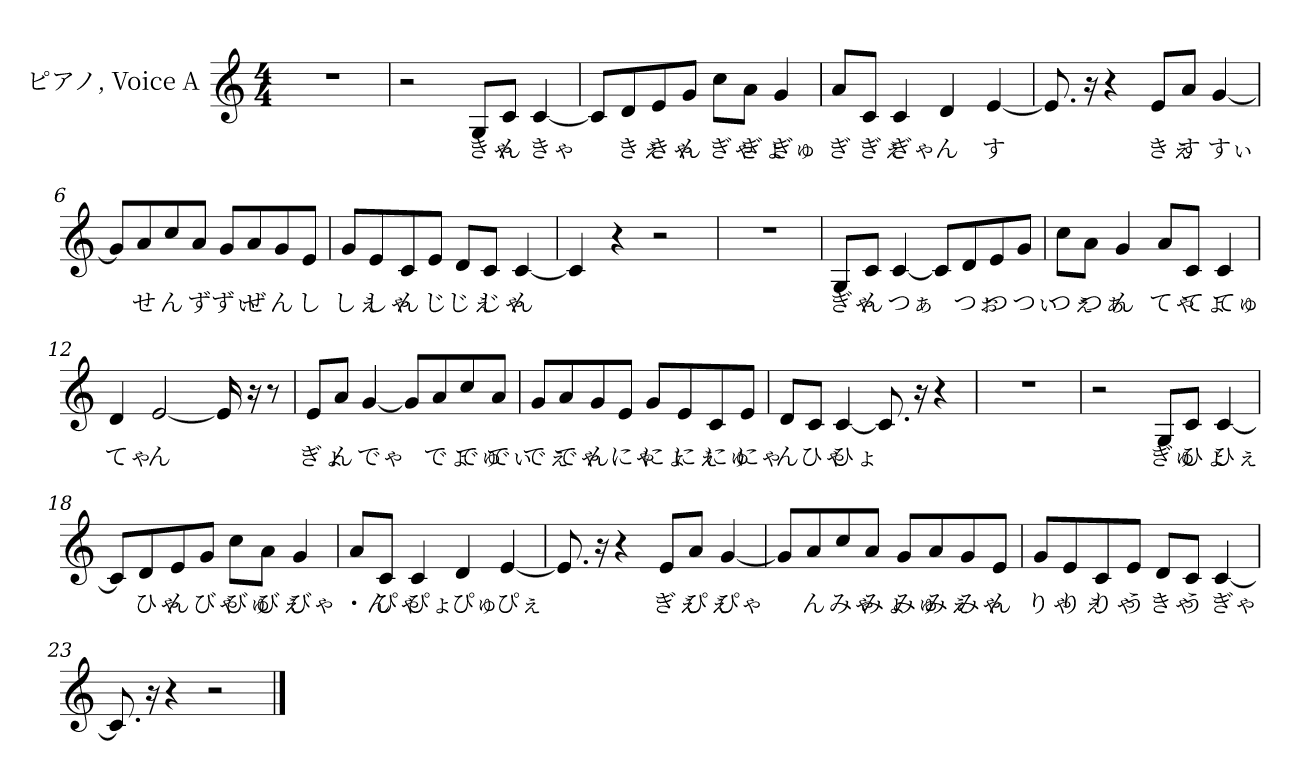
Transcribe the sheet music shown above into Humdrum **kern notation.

**kern	**text
*part1	*part1
*staff1	*staff1
*I"ピアノ, Voice A	*
*clefG2	*
*k[]	*
*M4/4	*
*MM120	*
=1	=1
1r	.
=2	=2
2r	.
!	!LO:LY:b
8G/L	きゃ
!	!LO:LY:b
8c/J	ん
!	!LO:LY:b
[4c/	きゃ
=3	=3
8c/L]	.
!	!LO:LY:b
8d/	きぇ
!	!LO:LY:b
8e/	きゃ
!	!LO:LY:b
8g/J	ん
!	!LO:LY:b
8cc\L	ぎゃ
!	!LO:LY:b
8a\J	ぎょ
!	!LO:LY:b
4g/	ぎゅ
=4	=4
!	!LO:LY:b
8a/L	ぎ
!	!LO:LY:b
8c/J	ぎぇ
!	!LO:LY:b
4c/	ぎゃ
!	!LO:LY:b
4d/	ん
!	!LO:LY:b
[4e/	す
=5	=5
8.e/]	.
16r	.
4r	.
!	!LO:LY:b
8e/L	きぇ
!	!LO:LY:b
8a/J	す
!	!LO:LY:b
[4g/	すぃ
!!LO:LB:g=z
=6	=6
8g/L]	.
!	!LO:LY:b
8a/	せ
!	!LO:LY:b
8cc/	ん
!	!LO:LY:b
8a/J	ず
!	!LO:LY:b
8g/L	ずぃ
!	!LO:LY:b
8a/	ぜ
!	!LO:LY:b
8g/	ん
!	!LO:LY:b
8e/J	し
=7	=7
!	!LO:LY:b
8g/L	しぇ
!	!LO:LY:b
8e/	しゃ
!	!LO:LY:b
8c/	ん
!	!LO:LY:b
8e/J	じ
!	!LO:LY:b
8d/L	じぇ
!	!LO:LY:b
8c/J	じゃ
!	!LO:LY:b
[4c/	ん
=8	=8
4c/]	.
4r	.
2r	.
=9	=9
1r	.
=10	=10
!	!LO:LY:b
8G/L	ぎゃ
!	!LO:LY:b
8c/J	ん
!	!LO:LY:b
[4c/	つぁ
8c/L]	.
!	!LO:LY:b
8d/	つぉ
!	!LO:LY:b
8e/	つ
!	!LO:LY:b
8g/J	つぃ
!!LO:LB:g=z
=11	=11
!	!LO:LY:b
8cc\L	つぇ
!	!LO:LY:b
8a\J	つぁ
!	!LO:LY:b
4g/	ん
!	!LO:LY:b
8a/L	てゃ
!	!LO:LY:b
8c/J	てょ
!	!LO:LY:b
4c/	てゅ
=12	=12
!	!LO:LY:b
4d/	てゃ
!	!LO:LY:b
[2e/	ん
16e/]	.
16r	.
8r	.
=13	=13
!	!LO:LY:b
8e/L	ぎょ
!	!LO:LY:b
8a/J	ん
!	!LO:LY:b
[4g/	でゃ
8g/L]	.
!	!LO:LY:b
8a/	でょ
!	!LO:LY:b
8cc/	でゅ
!	!LO:LY:b
8a/J	でぃ
=14	=14
!	!LO:LY:b
8g/L	でぇ
!	!LO:LY:b
8a/	でゃ
!	!LO:LY:b
8g/	ん
!	!LO:LY:b
8e/J	にゃ
!	!LO:LY:b
8g/L	にょ
!	!LO:LY:b
8e/	にぇ
!	!LO:LY:b
8c/	にゅ
!	!LO:LY:b
8e/J	にゃ
!!LO:LB:g=z
=15	=15
!	!LO:LY:b
8d/L	ん
!	!LO:LY:b
8c/J	ひゃ
!	!LO:LY:b
[4c/	ひょ
8.c/]	.
16r	.
4r	.
=16	=16
1r	.
=17	=17
2r	.
!	!LO:LY:b
8G/L	ぎゅ
!	!LO:LY:b
8c/J	ひょ
!	!LO:LY:b
[4c/	ひぇ
=18	=18
8c/L]	.
!	!LO:LY:b
8d/	ひゃ
!	!LO:LY:b
8e/	ん
!	!LO:LY:b
8g/J	びゃ
!	!LO:LY:b
8cc\L	びゅ
!	!LO:LY:b
8a\J	びぇ
!	!LO:LY:b
4g/	びゃ
=19	=19
!	!LO:LY:b
8a/L	・ん
!	!LO:LY:b
8c/J	ぴゃ
!	!LO:LY:b
4c/	ぴょ
!	!LO:LY:b
4d/	ぴゅ
!	!LO:LY:b
[4e/	ぴぇ
!!LO:LB:g=z
=20	=20
8.e/]	.
16r	.
4r	.
!	!LO:LY:b
8e/L	ぎぇ
!	!LO:LY:b
8a/J	ぴぇ
!	!LO:LY:b
[4g/	ぴゃ
=21	=21
8g/L]	.
!	!LO:LY:b
8a/	ん
!	!LO:LY:b
8cc/	みゃ
!	!LO:LY:b
8a/J	みょ
!	!LO:LY:b
8g/L	みゅ
!	!LO:LY:b
8a/	みぇ
!	!LO:LY:b
8g/	みゃ
!	!LO:LY:b
8e/J	ん
=22	=22
!	!LO:LY:b
8g/L	りゃ
!	!LO:LY:b
8e/	りぇ
!	!LO:LY:b
8c/	りゃ
!	!LO:LY:b
8e/J	う
!	!LO:LY:b
8d/L	きゃ
!	!LO:LY:b
8c/J	う
!	!LO:LY:b
[4c/	ぎゃ
=23	=23
8.c/]	.
16r	.
4r	.
2r	.
==	==
*-	*-
